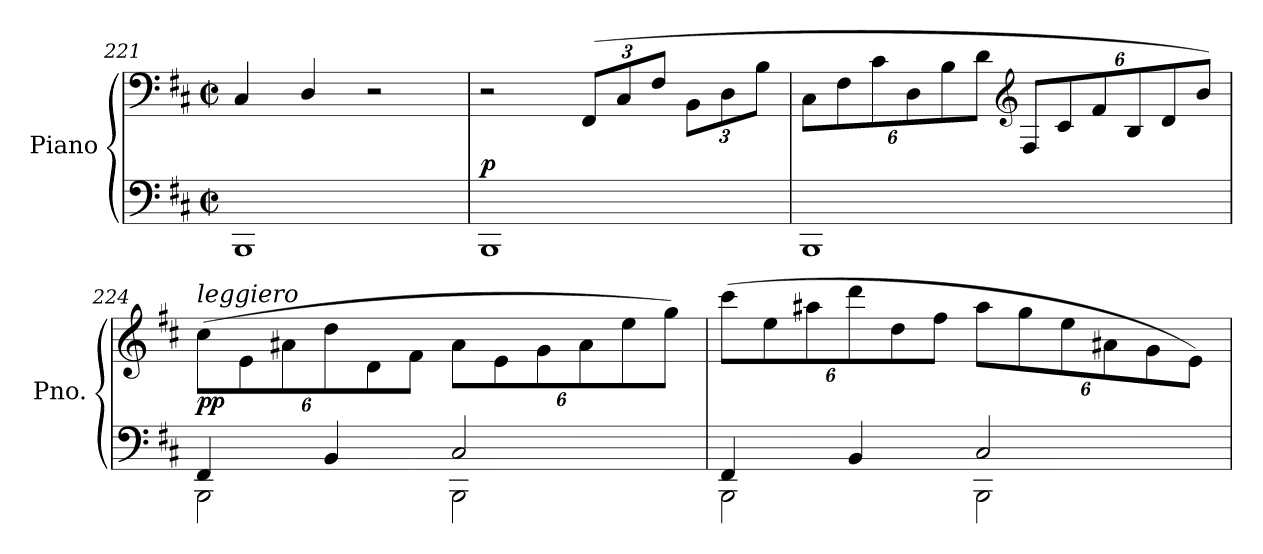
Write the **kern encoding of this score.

**kern	**kern	**dynam
*part1	*part1	*part1
*staff2	*staff1	*staff1/2
*I"Piano	*	*
*I'Pno.	*	*
*clefF4	*clefF4	*
*k[f#c#]	*k[f#c#]	*
*M2/2	*M2/2	*
*met(c|)	*met(c|)	*
=221	=221	=221
1BBB	4C#/	.
.	4D/	.
.	2r	.
=222	=222	=222
!	!	!LO:DY:a=2
1BBB	2r	p
*	*Xbrackettup	*
.	(>12FF#/L	.
.	12C#/	.
.	12F#/J	.
.	12BB\L	.
.	12D\	.
.	12B\J	.
=223	=223	=223
1BBB	12C#\L	.
.	12F#\	.
.	12c#\	.
.	12D\	.
.	12B\	.
.	12d\J	.
*	*clefG2	*
.	12F#/L	.
.	12c#/	.
.	12f#/	.
.	12B/	.
.	12d/	.
.	12b/J)	.
!!LO:PB:g=z
=224	=224	=224
*^	*	*
!	!	!LO:TX:a:i:t=leggiero	!
!	!	!	!LO:DY:b
2BBB\	4FF#/	(>12cc#\L	pp
.	.	12e\	.
.	.	12a#X\	.
.	4BB/	12dd\	.
.	.	12d\	.
.	.	12f#\J	.
2BBB\	2C#/	12a#\L	.
.	.	12e\	.
.	.	12g\	.
.	.	12a#\	.
.	.	12ee\	.
.	.	12gg\J)	.
=225	=225	=225	=225
2BBB\	4FF#/	(>12ccc#\L	.
.	.	12ee\	.
.	.	12aa#X\	.
.	4BB/	12ddd\	.
.	.	12dd\	.
.	.	12ff#\J	.
2BBB\	2C#/	12aa#\L	.
.	.	12gg\	.
.	.	12ee\	.
.	.	12a#X\	.
.	.	12g\	.
.	.	12e\J)	.
*v	*v	*	*
=	=	=
*-	*-	*-
